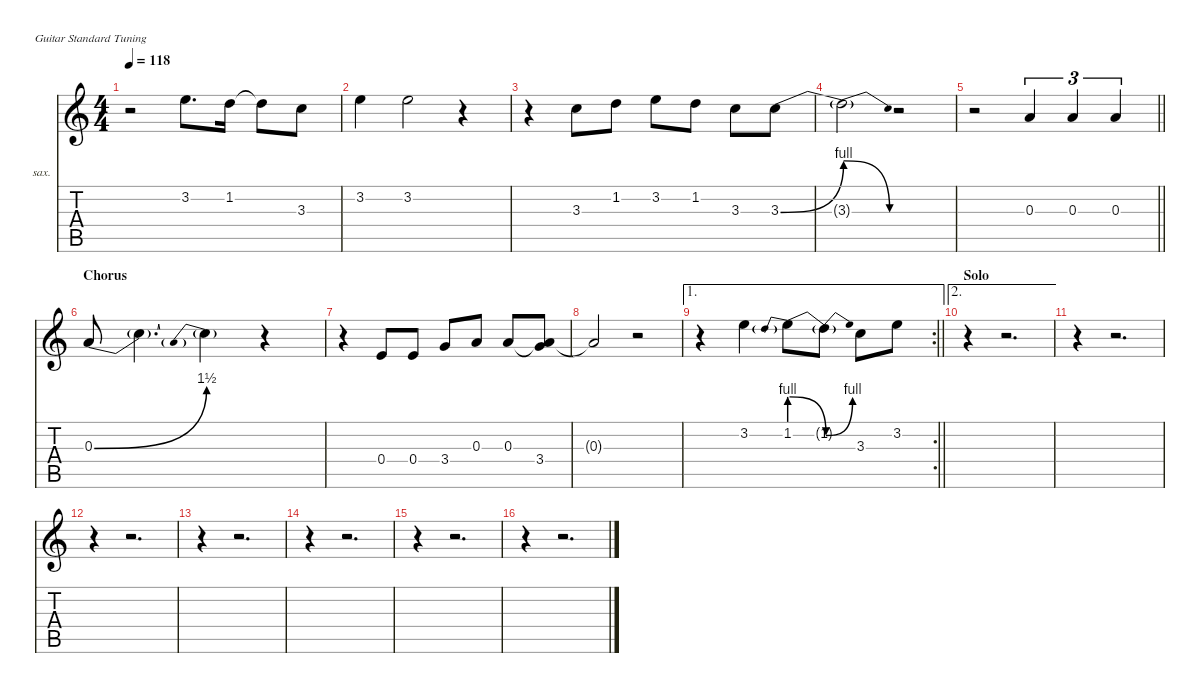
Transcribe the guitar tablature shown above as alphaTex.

\defaultSystemsLayout 4
\hideDynamics
\bracketExtendMode nobrackets
\firstSystemTrackNameOrientation horizontal
\otherSystemsTrackNameOrientation horizontal
\track ("Vocal" "sax.") {instrument tenorsax}
\staff {score tabs}
\tuning (E4 B3 G3 D3 A2 E2)
\displaytranspose 14
\ts (4 4)
\tempo 118
\clef g2
\ks aminor
r.2{dy f} 3.2.8{d} 1.2.16 1.2{t}.8 3.3.8 |
3.2.4 3.2.2 r.4 |
r.4 3.3.8 1.2.8 3.2.8 1.2.8 3.3.8 3.3{be (bend 0 0 60 4)}.8 |
3.3{be (release 0 4 60 0) t}.2 r.2 |
\barLineRight lightlight
r.2 0.3.4{tu (3 2)} 0.3.4{tu (3 2)} 0.3.4{tu (3 2)} |
\section ("" "Chorus")
0.3{be (bend 0 0 60 6)}.8 0.3{t}.4{d} 0.3{be (prebend 0 6 60 6) t}.4 r.4 |
r.4 0.4.8 0.4.8 3.4.8 0.3.8 0.3.8 (3.4 0.3{t}).8 |
0.3{t}.2 r.2 |
\ae 1
\rc 2
\barLineRight lightlight
r.4 3.2.4 1.2{be (prebendrelease 0 4 60 0)}.8 1.2{be (bend 0 0 60 4) t}.8 3.3.8 3.2.8 |
\ae 2
\section ("" "Solo")
r.4 r.2{d} |
r.4 r.2{d} |
r.4 r.2{d} |
r.4 r.2{d} |
r.4 r.2{d} |
r.4 r.2{d} |
r.4 r.2{d}
